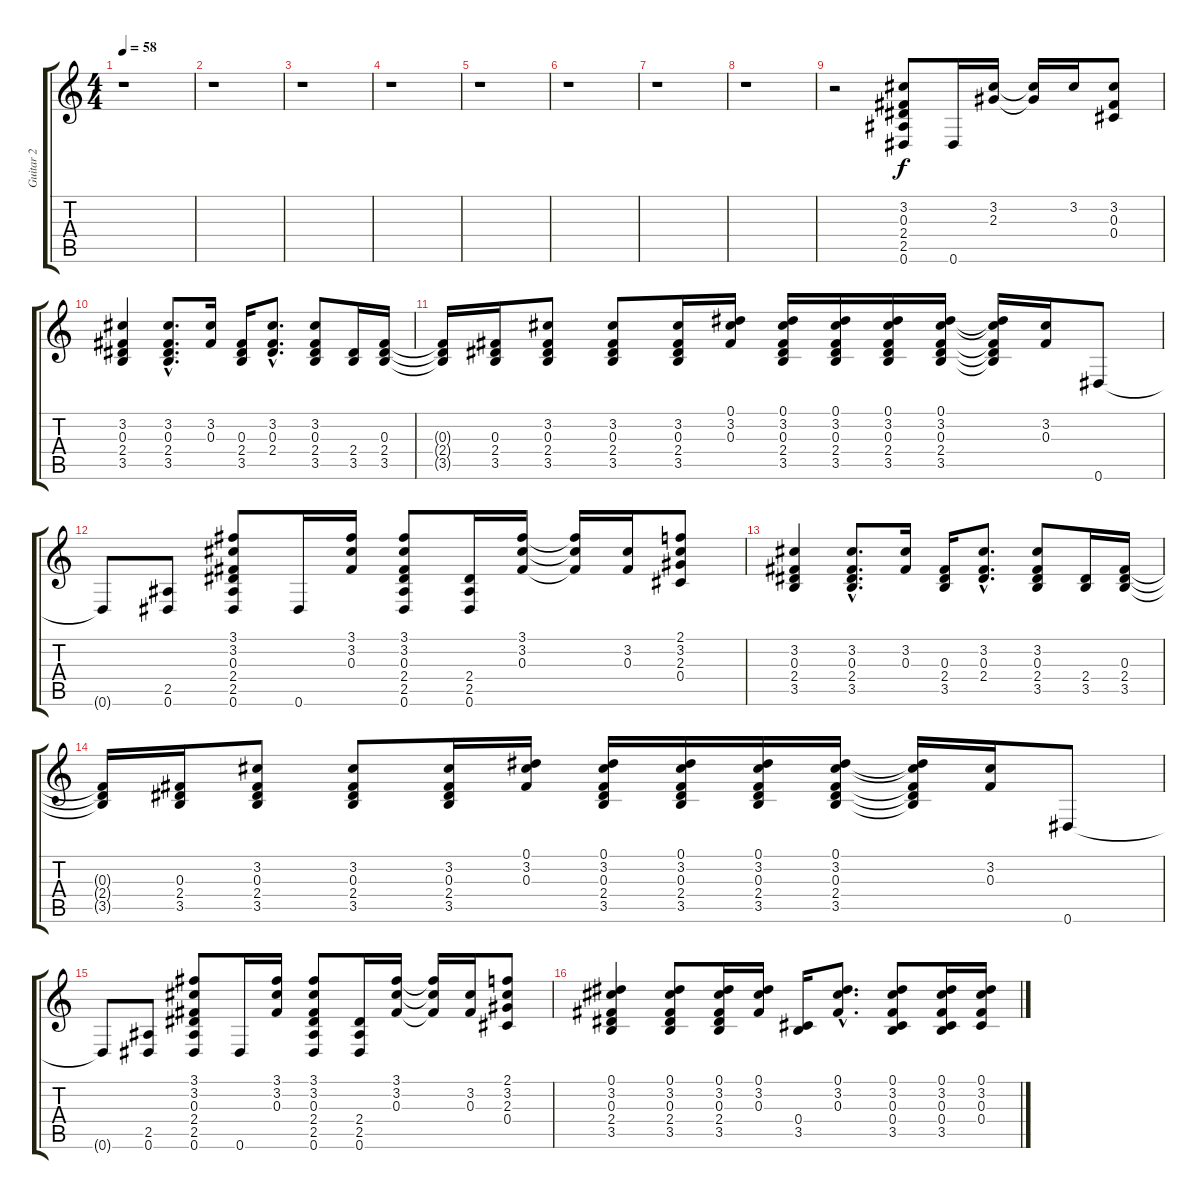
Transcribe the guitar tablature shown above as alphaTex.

\track ("Guitar 2" "Guitar 2") {instrument acousticguitarsteel}
\staff {score tabs}
\tuning (Eb4 Bb3 Gb3 Db3 Ab2 Eb2) {hide}
\ts (4 4)
\tempo 58
\clef g2
\ks c
r.1{dy f} |
r.1 |
r.1 |
r.1 |
r.1 |
r.1 |
r.1 |
r.1 |
r.2 (3.2 0.3 2.4 2.5 0.6).8 0.6.16 (3.2 2.3).16 (3.2{t} 2.3{t}).16 3.2.16 (3.2 0.3 0.4).8 |
(3.2 0.3 2.4 3.5).4 (3.2{hac} 0.3{hac} 2.4{hac} 3.5{hac}).8{d} (3.2 0.3).16 (0.3 2.4 3.5).16 (3.2{hac} 0.3{hac} 2.4{hac}).8{d} (3.2 0.3 2.4 3.5).8 (2.4 3.5).16 (0.3 2.4 3.5).16 |
(0.3{t} 2.4{t} 3.5{t}).16 (0.3 2.4 3.5).16 (3.2 0.3 2.4 3.5).8 (3.2 0.3 2.4 3.5).8 (3.2 0.3 2.4 3.5).16 (0.1 3.2 0.3).16 (0.1 3.2 0.3 2.4 3.5).16 (0.1 3.2 0.3 2.4 3.5).16 (0.1 3.2 0.3 2.4 3.5).16 (0.1 3.2 0.3 2.4 3.5).16 (0.1{t} 3.2{t} 0.3{t} 2.4{t} 3.5{t}).16 (3.2 0.3).16 0.6.8 |
0.6{t}.8 (2.5 0.6).8 (3.1 3.2 0.3 2.4 2.5 0.6).8 0.6.16 (3.1 3.2 0.3).16 (3.1 3.2 0.3 2.4 2.5 0.6).8 (2.4 2.5 0.6).16 (3.1 3.2 0.3).16 (3.1{t} 3.2{t} 0.3{t}).16 (3.2 0.3).16 (2.1 3.2 2.3 0.4).8 |
(3.2 0.3 2.4 3.5).4 (3.2{hac} 0.3{hac} 2.4{hac} 3.5{hac}).8{d} (3.2 0.3).16 (0.3 2.4 3.5).16 (3.2{hac} 0.3{hac} 2.4{hac}).8{d} (3.2 0.3 2.4 3.5).8 (2.4 3.5).16 (0.3 2.4 3.5).16 |
(0.3{t} 2.4{t} 3.5{t}).16 (0.3 2.4 3.5).16 (3.2 0.3 2.4 3.5).8 (3.2 0.3 2.4 3.5).8 (3.2 0.3 2.4 3.5).16 (0.1 3.2 0.3).16 (0.1 3.2 0.3 2.4 3.5).16 (0.1 3.2 0.3 2.4 3.5).16 (0.1 3.2 0.3 2.4 3.5).16 (0.1 3.2 0.3 2.4 3.5).16 (0.1{t} 3.2{t} 0.3{t} 2.4{t} 3.5{t}).16 (3.2 0.3).16 0.6.8 |
0.6{t}.8 (2.5 0.6).8 (3.1 3.2 0.3 2.4 2.5 0.6).8 0.6.16 (3.1 3.2 0.3).16 (3.1 3.2 0.3 2.4 2.5 0.6).8 (2.4 2.5 0.6).16 (3.1 3.2 0.3).16 (3.1{t} 3.2{t} 0.3{t}).16 (3.2 0.3).16 (2.1 3.2 2.3 0.4).8 |
(0.1 3.2 0.3 2.4 3.5).4 (0.1 3.2 0.3 2.4 3.5).8 (0.1 3.2 0.3 2.4 3.5).16 (0.1 3.2 0.3).16 (0.4 3.5).16 (0.1{hac} 3.2{hac} 0.3{hac}).8{d} (0.1 3.2 0.3 0.4 3.5).8 (0.1 3.2 0.3 0.4 3.5).16 (0.1 3.2 0.3 0.4).16
